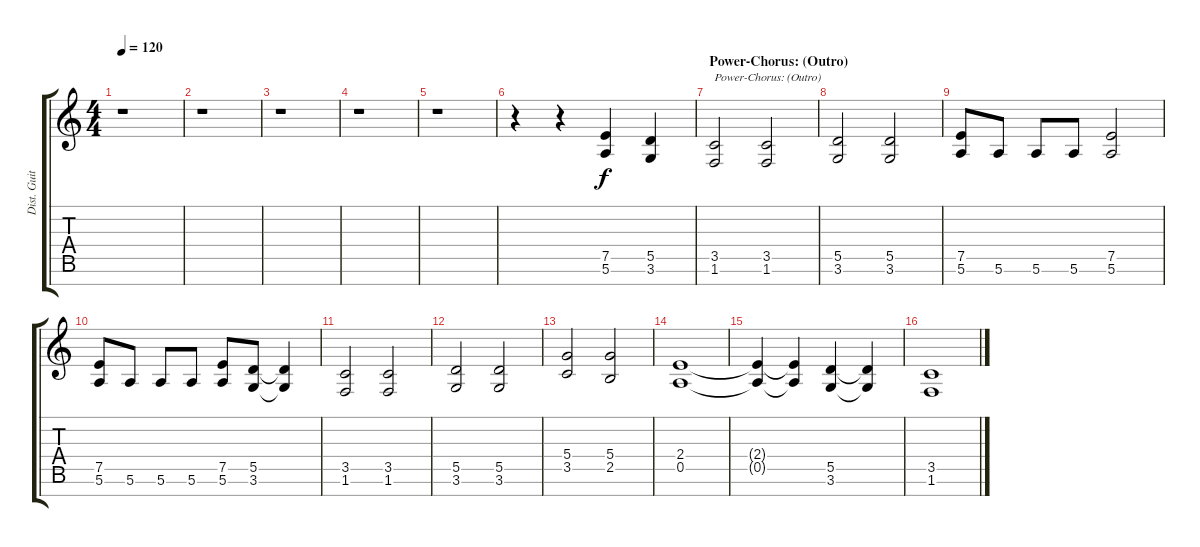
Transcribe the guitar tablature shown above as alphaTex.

\track ("Dist. Guitar 2" "Dist. Guit") {instrument distortionguitar}
\staff {score tabs}
\tuning (E4 B3 G3 D3 A2 E2 B1) {hide}
\ts (4 4)
\tempo 120
\clef g2
\ks c
r.1{dy f} |
r.1 |
r.1 |
r.1 |
r.1 |
r.4 r.4 (7.5 5.6).4 (5.5 3.6).4 |
\section ("" "Power-Chorus: (Outro)")
(3.5 1.6).2{txt "Power-Chorus: (Outro)"} (3.5 1.6).2 |
(5.5 3.6).2 (5.5 3.6).2 |
(7.5 5.6).8 5.6.8 5.6.8 5.6.8 (7.5 5.6).2 |
(7.5 5.6).8 5.6.8 5.6.8 5.6.8 (7.5 5.6).8 (5.5 3.6).8 (5.5{t} 3.6{t}).4 |
(3.5 1.6).2 (3.5 1.6).2 |
(5.5 3.6).2 (5.5 3.6).2 |
(5.4 3.5).2 (5.4 2.5).2 |
(2.4 0.5).1 |
(2.4{t} 0.5{t}).4 (2.4{t} 0.5{t}).4 (5.5 3.6).4 (5.5{t} 3.6{t}).4 |
(3.5 1.6).1
